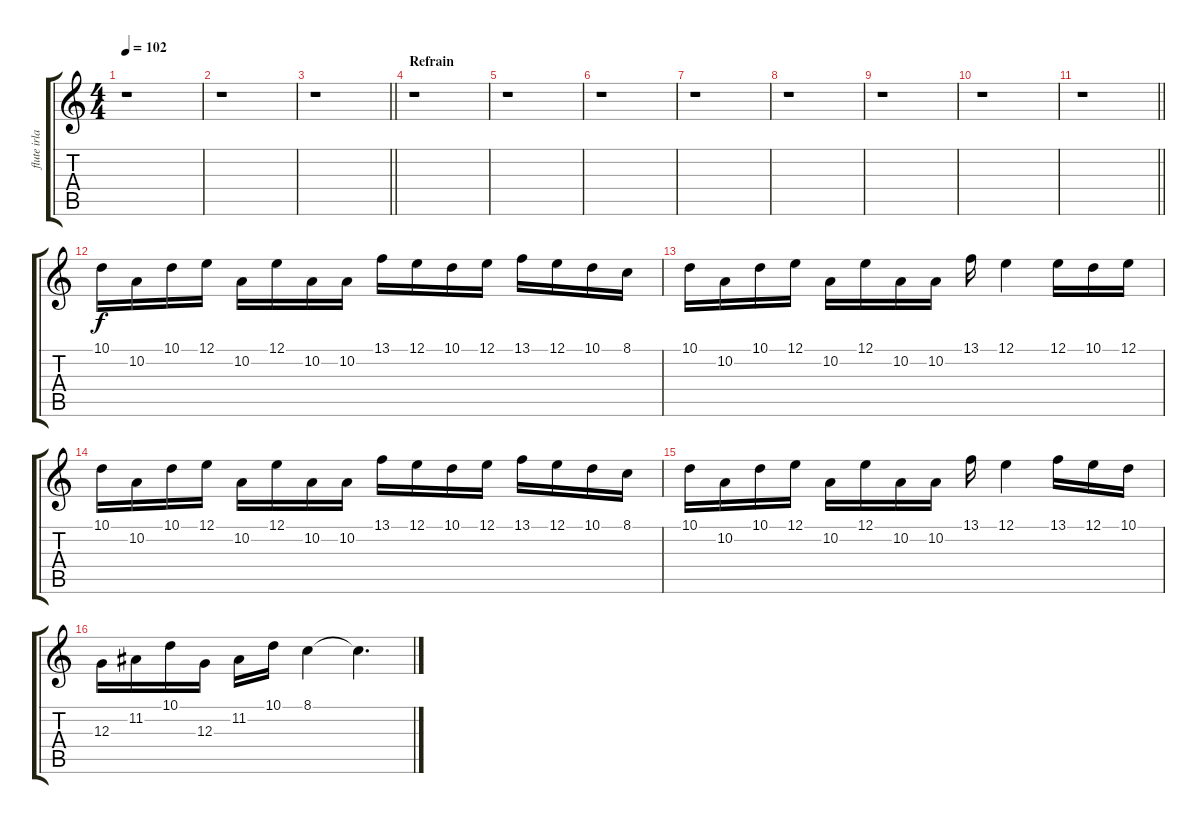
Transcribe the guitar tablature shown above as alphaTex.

\track ("flute irlandaise" "flute irla") {instrument whistle}
\staff {score tabs}
\tuning (E4 B3 G3 D3 A2 E2) {hide}
\ts (4 4)
\tempo 102
\clef g2
\ks c
r.1{dy f} |
r.1 |
\barLineRight lightlight
r.1 |
\section ("" "Refrain")
r.1 |
r.1 |
r.1 |
r.1 |
r.1 |
r.1 |
r.1 |
\barLineRight lightlight
r.1 |
10.1.16 10.2.16 10.1.16 12.1.16 10.2.16 12.1.16 10.2.16 10.2.16 13.1.16 12.1.16 10.1.16 12.1.16 13.1.16 12.1.16 10.1.16 8.1.16 |
10.1.16 10.2.16 10.1.16 12.1.16 10.2.16 12.1.16 10.2.16 10.2.16 13.1.16 12.1.4 12.1.16 10.1.16 12.1.16 |
10.1.16 10.2.16 10.1.16 12.1.16 10.2.16 12.1.16 10.2.16 10.2.16 13.1.16 12.1.16 10.1.16 12.1.16 13.1.16 12.1.16 10.1.16 8.1.16 |
10.1.16 10.2.16 10.1.16 12.1.16 10.2.16 12.1.16 10.2.16 10.2.16 13.1.16 12.1.4 13.1.16 12.1.16 10.1.16 |
12.3.16 11.2.16 10.1.16 12.3.16 11.2.16 10.1.16 8.1.4 8.1{t}.4{d}
